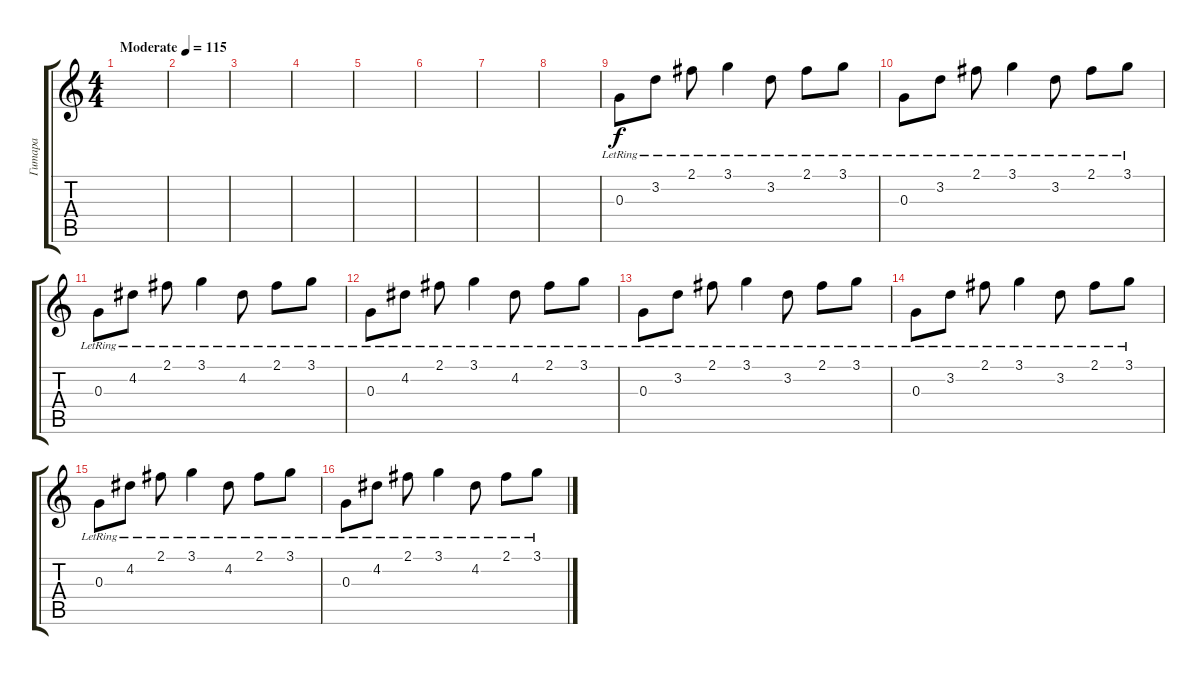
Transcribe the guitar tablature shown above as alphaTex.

\track ("Гитара" "Гитара") {instrument electricguitarclean}
\staff {score tabs}
\tuning (E4 B3 G3 D3 A2 E2) {hide}
\ts (4 4)
\tempo (115 "Moderate")
\clef g2
\ks c
|
|
|
|
|
|
|
|
0.3{lr}.8 3.2{lr}.8 2.1{lr}.8 3.1{lr}.4 3.2{lr}.8 2.1{lr}.8 3.1{lr}.8 |
0.3{lr}.8 3.2{lr}.8 2.1{lr}.8 3.1{lr}.4 3.2{lr}.8 2.1{lr}.8 3.1{lr}.8 |
0.3{lr}.8 4.2{lr}.8 2.1{lr}.8 3.1{lr}.4 4.2{lr}.8 2.1{lr}.8 3.1{lr}.8 |
0.3{lr}.8 4.2{lr}.8 2.1{lr}.8 3.1{lr}.4 4.2{lr}.8 2.1{lr}.8 3.1{lr}.8 |
0.3{lr}.8 3.2{lr}.8 2.1{lr}.8 3.1{lr}.4 3.2{lr}.8 2.1{lr}.8 3.1{lr}.8 |
0.3{lr}.8 3.2{lr}.8 2.1{lr}.8 3.1{lr}.4 3.2{lr}.8 2.1{lr}.8 3.1{lr}.8 |
0.3{lr}.8 4.2{lr}.8 2.1{lr}.8 3.1{lr}.4 4.2{lr}.8 2.1{lr}.8 3.1{lr}.8 |
0.3{lr}.8 4.2{lr}.8 2.1{lr}.8 3.1{lr}.4 4.2{lr}.8 2.1{lr}.8 3.1{lr}.8
